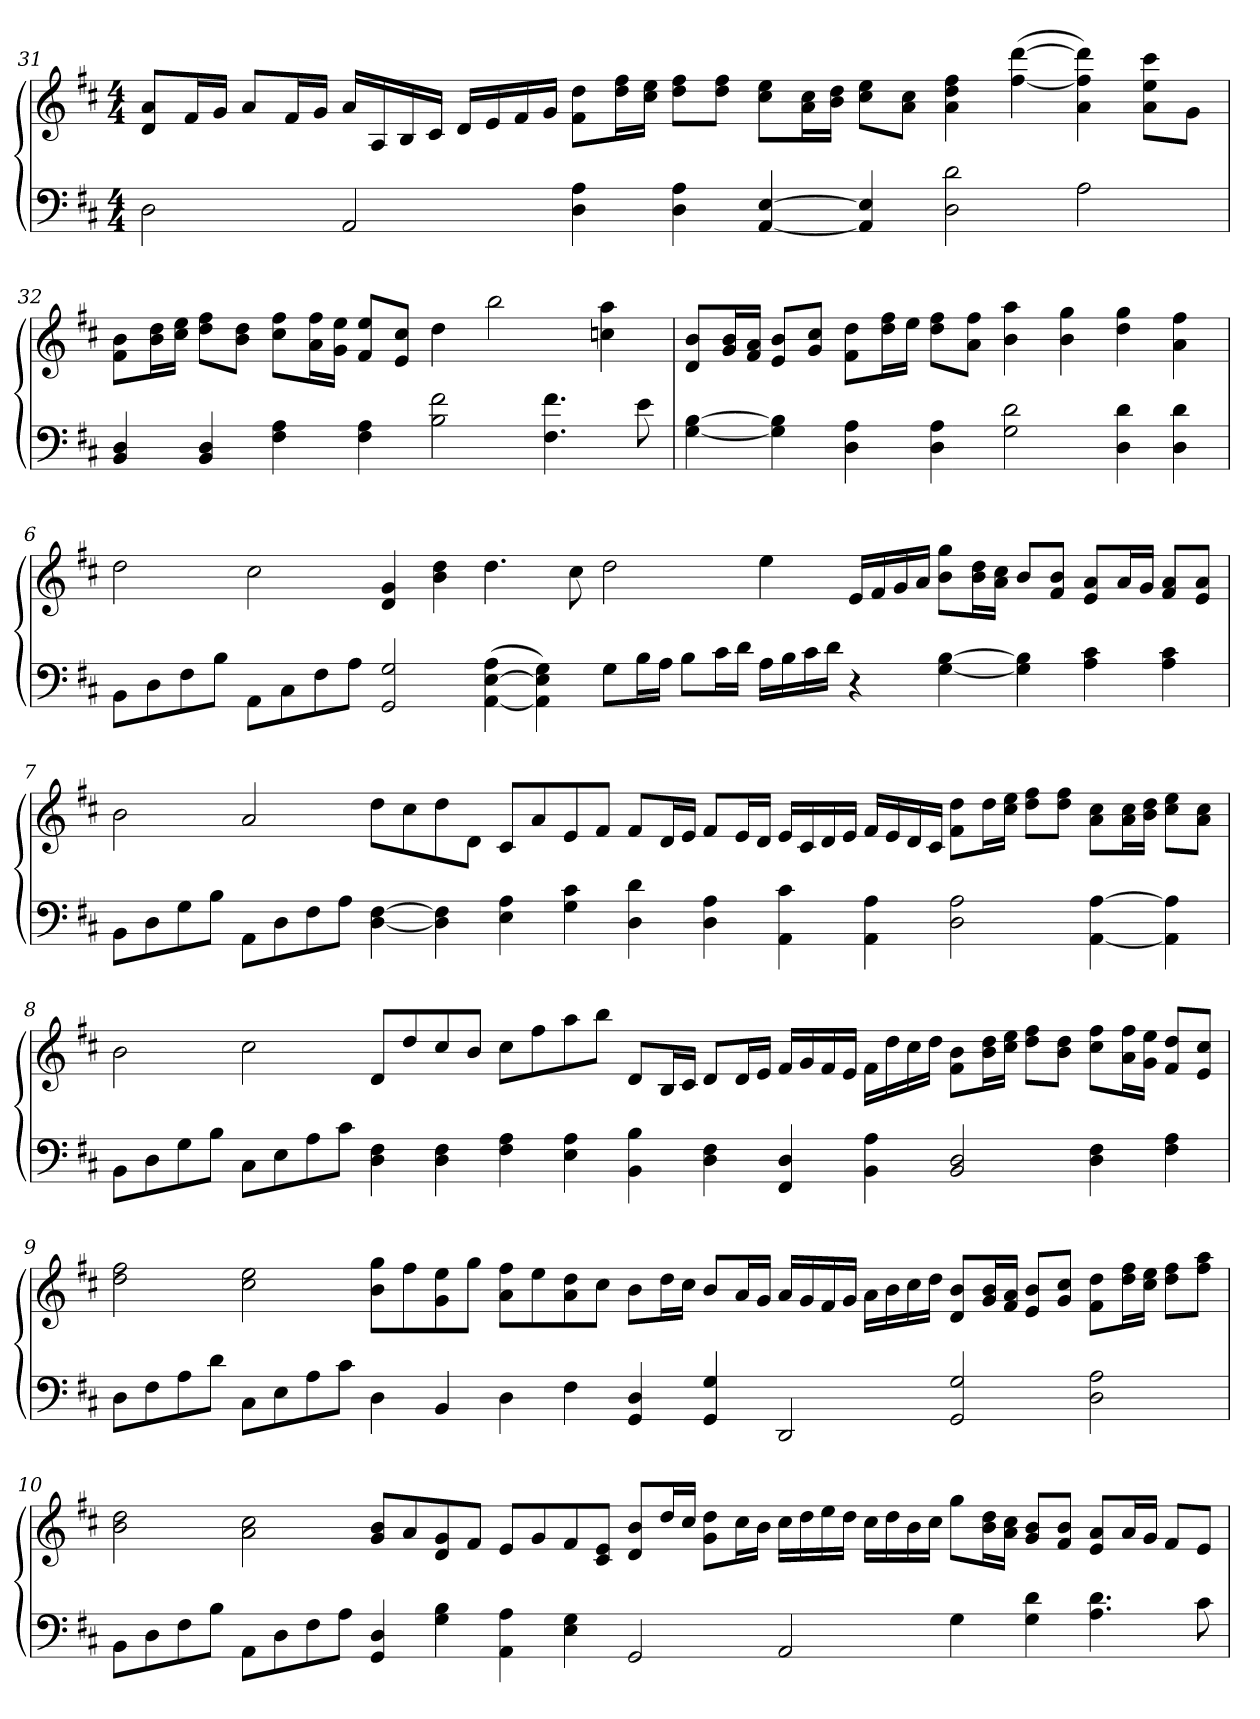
**kern	**kern
*part1	*part1
*staff2	*staff1
!!LO:LB:g=z
*clefF4	*clefG2
*k[f#c#]	*k[f#c#]
*D:	*D:
*M4/4	*M4/4
=31	=31
2D\	8d/ 8a/L
.	16f#/L
.	16g/JJ
.	8a/L
.	16f#/L
.	16g/JJ
2AA/	16a/LL
.	16A/
.	16B/
.	16c#/JJ
.	16d/LL
.	16e/
.	16f#/
.	16g/JJ
4A\ 4D\	8f#\ 8dd\L
.	16dd\ 16ff#\L
.	16cc#\ 16ee\JJ
4A\ 4D\	8ff#\ 8dd\L
.	8ff#\ 8dd\J
[4AA/ [4E/	8cc#\ 8ee\L
.	16a\ 16cc#\L
.	16dd\ 16b\JJ
4E]/ 4AA]/	8cc#\ 8ee\L
.	8cc#\ 8a\J
2d\ 2D\	4a\ 4dd\ 4ff#\
.	(<[4ff#\ [4ddd\
2A\	4ff#]\ 4a\ 4ddd]\)
.	8a\ 8ee\ 8ccc#\L
.	8g\J
=32	=32
4D/ 4BB/	8b\ 8f#\L
.	16b\ 16dd\L
.	16cc#\ 16ee\JJ
4D/ 4BB/	8dd\ 8ff#\L
.	8dd\ 8b\J
4F#\ 4A\	8ff#\ 8cc#\L
.	16ff#\ 16a\L
.	16ee\ 16g\JJ
4A\ 4F#\	8f#/ 8ee/L
.	8cc#/ 8e/J
2B\ 2f#\	4dd\
.	2bb\
4.f#\ 4.F#\	.
.	4aa\ 4ccn\
8e\	.
=33	=33
[4G\ [4B\	8b/ 8d/L
.	16g/ 16b/L
.	16f#/ 16a/JJ
4G]\ 4B]\	8e/ 8b/L
.	8g/ 8cc#/J
4A\ 4D\	8f#\ 8dd\L
.	16ff#\ 16dd\L
.	16ee\JJ
4A\ 4D\	8dd\ 8ff#\L
.	8ff#\ 8a\J
2d\ 2G\	4b\ 4aa\
.	4b\ 4gg\
4d\ 4D\	4dd\ 4gg\
4d\ 4D\	4ff#\ 4a\
!!LO:PB:g=z
=6	=6
8BB\L	2dd\
8D\	.
8F#\	.
8B\J	.
8AA\L	2cc#\
8C#\	.
8F#\	.
8A\J	.
2G/ 2GG/	4g/ 4d/
.	4b\ 4dd\
(>[4AA\ 4A\ [4E\	4.dd\
4G\ 4E]\ 4AA]\)	.
.	8cc#\
8G\L	2dd\
16B\L	.
16A\JJ	.
8B\L	.
16c#\L	.
16d\JJ	.
16A\LL	4ee\
16B\	.
16c#\	.
16d\JJ	.
4r	16e/LL
.	16f#/
.	16g/
.	16a/JJ
[4B\ [4G\	8b\ 8gg\L
.	16dd\ 16b\L
.	16cc#\ 16a\JJ
4B]\ 4G]\	8b/L
.	8b/ 8f#/J
4A\ 4c#\	8e/ 8a/L
.	16a/L
.	16g/JJ
4c#\ 4A\	8f#/ 8a/L
.	8a/ 8e/J
!!LO:LB:g=z
=7	=7
8BB\L	2b\
8D\	.
8G\	.
8B\J	.
8AA\L	2a/
8D\	.
8F#\	.
8A\J	.
[4D\ [4F#\	8dd\L
.	8cc#\
4F#]\ 4D]\	8dd\
.	8d\J
4A\ 4E\	8c#/L
.	8a/
4c#\ 4G\	8e/
.	8f#/J
4D\ 4d\	8f#/L
.	16d/L
.	16e/JJ
4D\ 4A\	8f#/L
.	16e/L
.	16d/JJ
4c#\ 4AA\	16e/LL
.	16c#/
.	16d/
.	16e/JJ
4AA\ 4A\	16f#/LL
.	16e/
.	16d/
.	16c#/JJ
2D\ 2A\	8f#\ 8dd\L
.	16dd\L
.	16ee\ 16cc#\JJ
.	8dd\ 8ff#\L
.	8ff#\ 8dd\J
[4AA\ [4A\	8cc#\ 8a\L
.	16a\ 16cc#\L
.	16b\ 16dd\JJ
4A]\ 4AA]\	8ee\ 8cc#\L
.	8a\ 8cc#\J
!!LO:LB:g=z
=8	=8
8BB\L	2b\
8D\	.
8G\	.
8B\J	.
8C#\L	2cc#\
8E\	.
8A\	.
8c#\J	.
4D\ 4F#\	8d/L
.	8dd/
4D\ 4F#\	8cc#/
.	8b/J
4A\ 4F#\	8cc#\L
.	8ff#\
4A\ 4E\	8aa\
.	8bb\J
4BB\ 4B\	8d/L
.	16B/L
.	16c#/JJ
4F#\ 4D\	8d/L
.	16d/L
.	16e/JJ
4D/ 4FF#/	16f#/LL
.	16g/
.	16f#/
.	16e/JJ
4BB\ 4A\	16f#\LL
.	16dd\
.	16cc#\
.	16dd\JJ
2BB/ 2D/	8f#\ 8b\L
.	16b\ 16dd\L
.	16cc#\ 16ee\JJ
.	8dd\ 8ff#\L
.	8dd\ 8b\J
4D\ 4F#\	8ff#\ 8cc#\L
.	16a\ 16ff#\L
.	16g\ 16ee\JJ
4A\ 4F#\	8dd/ 8f#/L
.	8e/ 8cc#/J
!!LO:LB:g=z
=9	=9
8D\L	2dd\ 2ff#\
8F#\	.
8A\	.
8d\J	.
8C#\L	2ee\ 2cc#\
8E\	.
8A\	.
8c#\J	.
4D\	8gg\ 8b\L
.	8ff#\
4BB/	8g\ 8ee\
.	8gg\J
4D\	8a\ 8ff#\L
.	8ee\
4F#\	8a\ 8dd\
.	8cc#\J
4GG/ 4D/	8b\L
.	16dd\L
.	16cc#\JJ
4GG/ 4G/	8b/L
.	16a/L
.	16g/JJ
2DD/	16a/LL
.	16g/
.	16f#/
.	16g/JJ
.	16a\LL
.	16b\
.	16cc#\
.	16dd\JJ
2G/ 2GG/	8b/ 8d/L
.	16g/ 16b/L
.	16a/ 16f#/JJ
.	8b/ 8e/L
.	8g/ 8cc#/J
2D\ 2A\	8dd\ 8f#\L
.	16dd\ 16ff#\L
.	16ee\ 16cc#\JJ
.	8dd\ 8ff#\L
.	8aa\ 8ff#\J
!!LO:LB:g=z
=10	=10
8BB\L	2b\ 2dd\
8D\	.
8F#\	.
8B\J	.
8AA\L	2cc#\ 2a\
8D\	.
8F#\	.
8A\J	.
4D/ 4GG/	8b/ 8g/L
.	8a/
4G\ 4B\	8g/ 8d/
.	8f#/J
4AA\ 4A\	8e/L
.	8g/
4E\ 4G\	8f#/
.	8e/ 8c#/J
2GG/	8b/ 8d/L
.	16dd/L
.	16cc#/JJ
.	8g\ 8dd\L
.	16cc#\L
.	16b\JJ
2AA/	16cc#\LL
.	16dd\
.	16ee\
.	16dd\JJ
.	16cc#\LL
.	16dd\
.	16b\
.	16cc#\JJ
4G\	8gg\L
.	16dd\ 16b\L
.	16a\ 16cc#\JJ
4G\ 4d\	8g/ 8b/L
.	8b/ 8f#/J
4.A\ 4.d\	8e/ 8a/L
.	16a/L
.	16g/JJ
.	8f#/L
8c#\	8e/J
=	=
*-	*-
